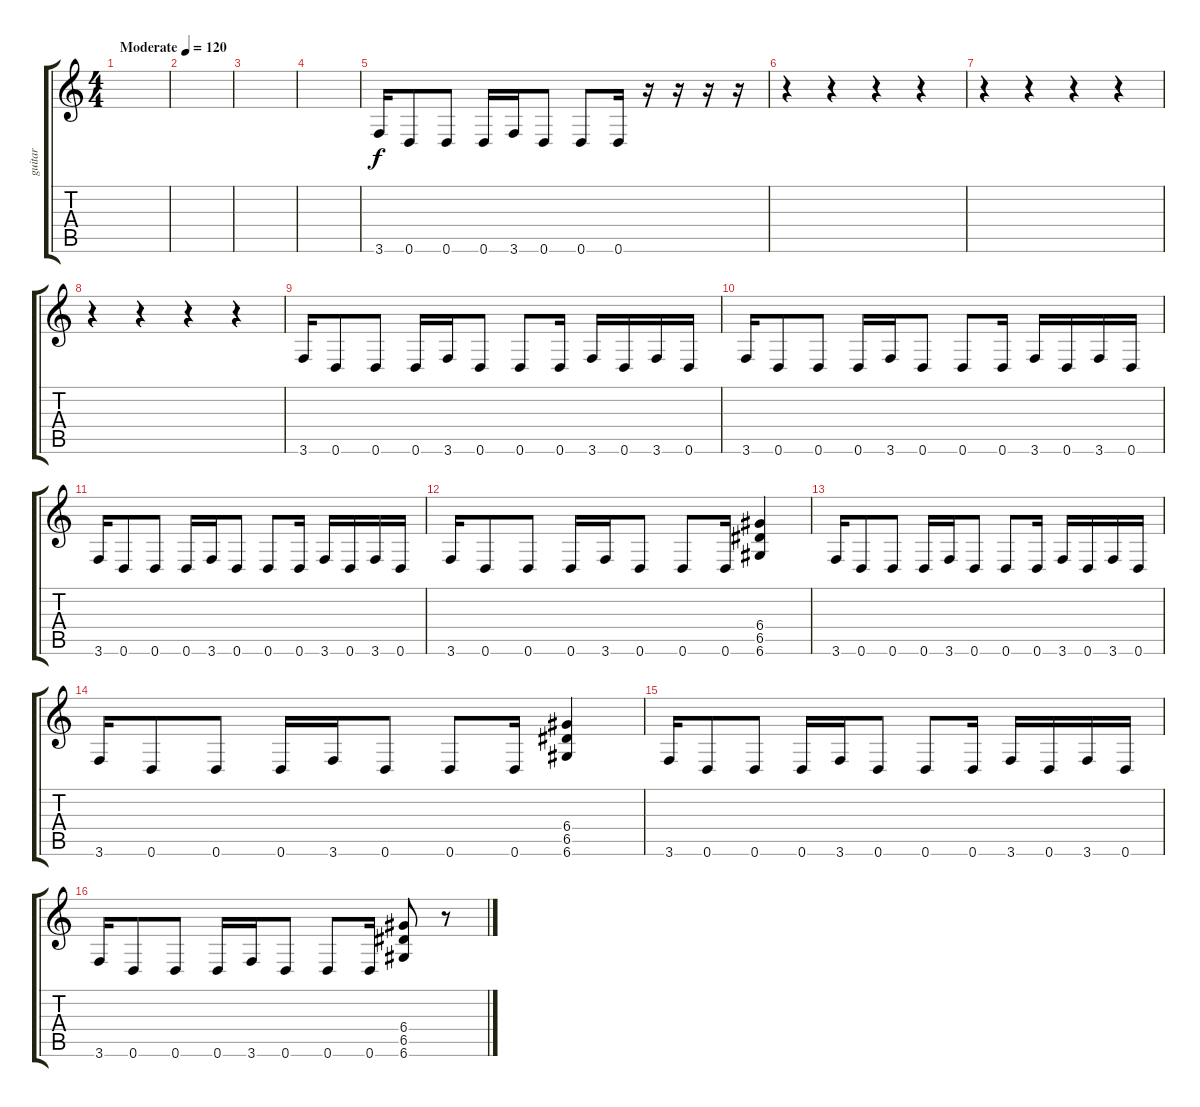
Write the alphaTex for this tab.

\track ("guitar" "guitar") {instrument distortionguitar}
\staff {score tabs}
\tuning (E4 B3 G3 D3 A2 D2) {hide}
\ts (4 4)
\tempo (120 "Moderate")
\clef g2
\ks c
|
|
|
|
3.6.16 0.6.8 0.6.8 0.6.16 3.6.16 0.6.8 0.6.8 0.6.16 r.16 r.16 r.16 r.16 |
r.4 r.4 r.4 r.4 |
r.4 r.4 r.4 r.4 |
r.4 r.4 r.4 r.4 |
3.6.16 0.6.8 0.6.8 0.6.16 3.6.16 0.6.8 0.6.8 0.6.16 3.6.16 0.6.16 3.6.16 0.6.16 |
3.6.16 0.6.8 0.6.8 0.6.16 3.6.16 0.6.8 0.6.8 0.6.16 3.6.16 0.6.16 3.6.16 0.6.16 |
3.6.16 0.6.8 0.6.8 0.6.16 3.6.16 0.6.8 0.6.8 0.6.16 3.6.16 0.6.16 3.6.16 0.6.16 |
3.6.16 0.6.8 0.6.8 0.6.16 3.6.16 0.6.8 0.6.8 0.6.16 (6.4 6.5 6.6).4 |
3.6.16 0.6.8 0.6.8 0.6.16 3.6.16 0.6.8 0.6.8 0.6.16 3.6.16 0.6.16 3.6.16 0.6.16 |
3.6.16 0.6.8 0.6.8 0.6.16 3.6.16 0.6.8 0.6.8 0.6.16 (6.4 6.5 6.6).4 |
3.6.16 0.6.8 0.6.8 0.6.16 3.6.16 0.6.8 0.6.8 0.6.16 3.6.16 0.6.16 3.6.16 0.6.16 |
3.6.16 0.6.8 0.6.8 0.6.16 3.6.16 0.6.8 0.6.8 0.6.16 (6.4 6.5 6.6).8 r.8
